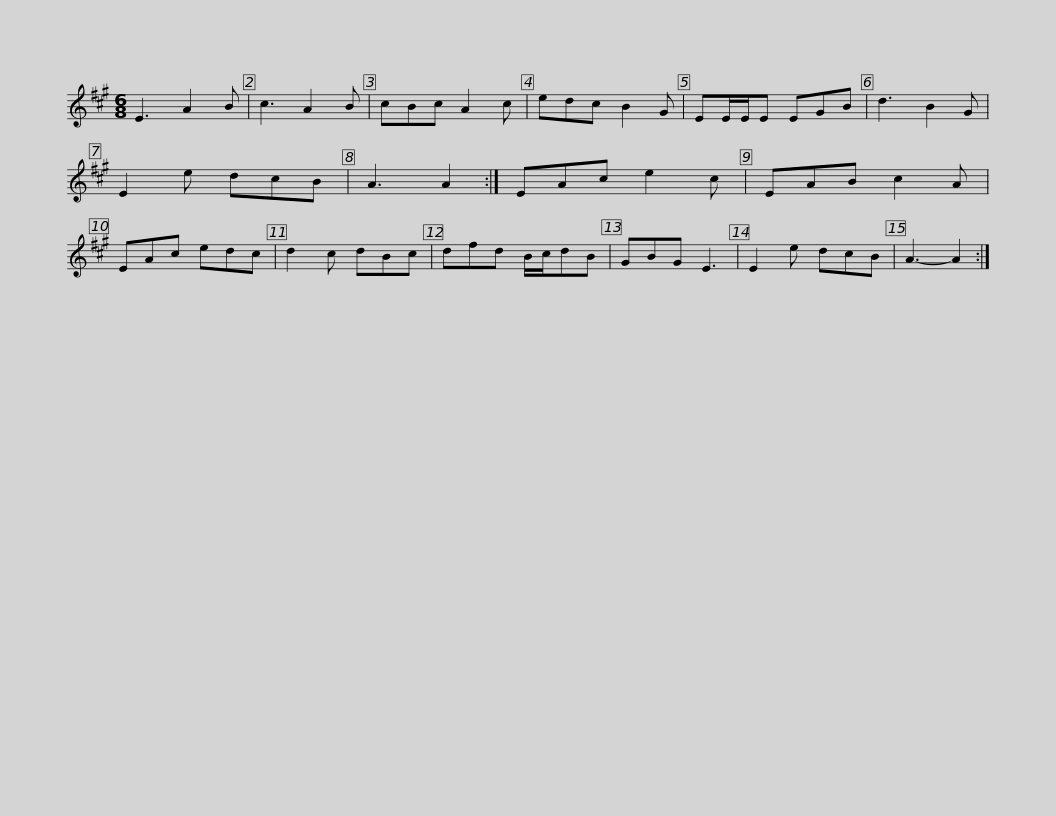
X:1
L:1/8
M:6/8
I:linebreak $
K:A
V:1 treble
V:1
 E3 A2 B | c3 A2 B | cBc A2 c | edc B2 G | EE/E/E EGB | %5
 d3 B2 G | E2 e dcB | A3 A2 :| EAc e2 c |$ EAB c2 A | %10
 EAc edc | d2 c dBc | dfd B/c/dB | GBG E3 | E2 e dcB | %15
 A3- A2 :| %16
